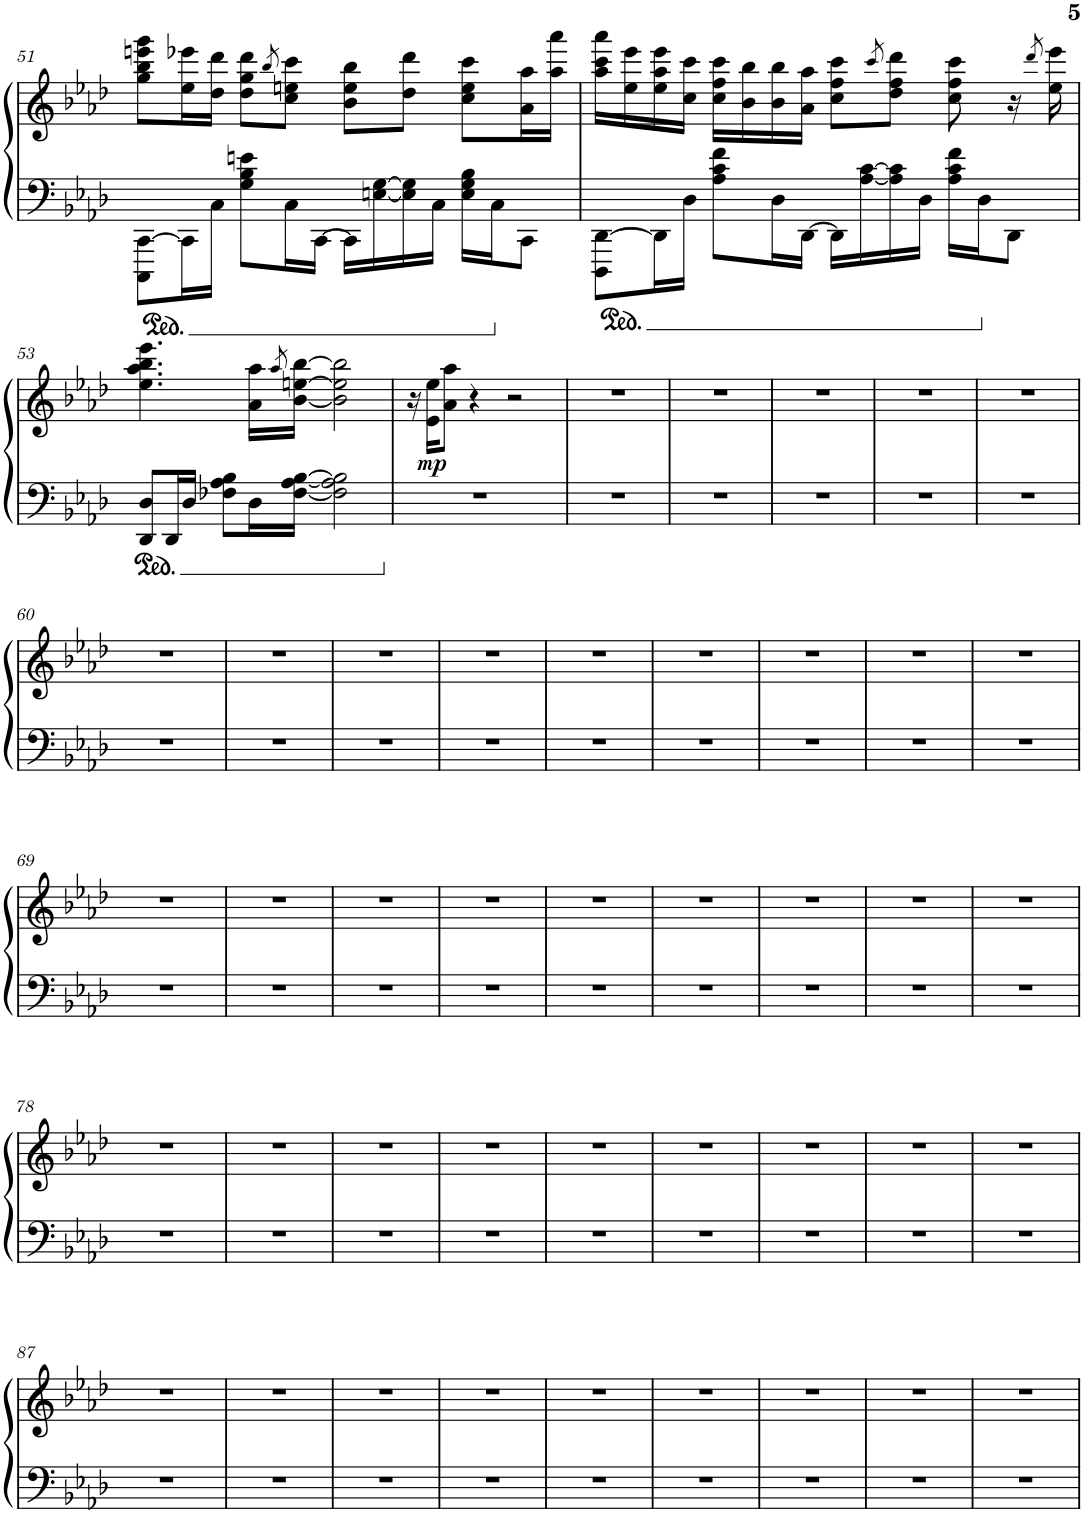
**kern	**kern	**dynam
*part1	*part1	*part1
*staff2	*staff1	*staff1/2
*I"Piano	*	*
*I'Pno.	*	*
!!LO:PB:g=z
*clefF4	*clefG2	*
*k[b-e-a-d-]	*k[b-e-a-d-]	*
*M4/4	*M4/4	*
=51	=51	=51
8CCC\ [8CC\L	8gg\ 8bb-\ 8eeen\ 8ggg\L	.
16CC\L]	16ee-\ 16eee-X\L	.
16C\JJ	16dd-\ 16ddd-\JJ	.
8G\ 8B-\ 8en\L	8dd-\ 8gg\ 8ddd-\L	.
.	8qbb-/	.
16C\L	8cc\ 8een\ 8ccc\J	.
[16CC\JJ	.	.
16CC\LL]	8b-\ 8ee\ 8bb-\L	.
[16En\ [16G\	.	.
16E\] 16G\]	8dd-\ 8ddd-\J	.
16C\JJ	.	.
16E\ 16G\ 16B-\LL	8cc\ 8ee\ 8ccc\L	.
16C\J	.	.
8CC\J	16a-\ 16aa-\L	.
.	16aa-\ 16aaa-\JJ	.
=52	=52	=52
8DDD-\ [8DD-\L	16aa-\ 16ccc\ 16aaa-\LL	.
.	16ee-\ 16eee-\	.
16DD-\L]	16ee-\ 16aa-\ 16eee-\	.
16D-\JJ	16cc\ 16ccc\JJ	.
8A-\ 8c\ 8f\L	16cc\ 16ff\ 16ccc\LL	.
.	16b-\ 16bb-\	.
16D-\L	16b-\ 16bb-\	.
[16DD-\JJ	16a-\ 16aa-\JJ	.
16DD-\LL]	8cc\ 8ff\ 8ccc\L	.
[16A-\ [16c\	.	.
.	8qccc/	.
16A-\] 16c\]	8dd-\ 8ff\ 8ddd-\J	.
16D-\JJ	.	.
16A-\ 16c\ 16f\LL	8cc\ 8ff\ 8ccc\	.
16D-\J	.	.
8DD-\J	16r	.
.	8qddd-/	.
.	16ee-\ 16eee-\	.
!!LO:LB:g=z
=53	=53	=53
8DD-/ 8D-/L	4.ee-\ 4.aa-\ 4.bb-\ 4.eee-\	.
16DD-/L	.	.
16D-/JJ	.	.
8F-X\ 8A-\ 8B-\L	.	.
16D-\L	16a-\ 16aa-\LL	.
.	8qaa-/	.
[16F-\ [16A-\ [16B-\JJ	[16b-\ [16een\ [16bb-\JJ	.
2F-\] 2A-\] 2B-\]	2b-\] 2ee\] 2bb-\]	.
=54	=54	=54
1r	16r	.
!	!	!LO:DY:b
.	16e-\ 16ee-\KL	mp
.	8a-\ 8aa-\J	.
.	4r	.
.	2r	.
=55	=55	=55
1r	1r	.
=56	=56	=56
1r	1r	.
=57	=57	=57
1r	1r	.
=58	=58	=58
1r	1r	.
=59	=59	=59
1r	1r	.
!!LO:LB:g=z
=60	=60	=60
1r	1r	.
=61	=61	=61
1r	1r	.
=62	=62	=62
1r	1r	.
=63	=63	=63
1r	1r	.
=64	=64	=64
1r	1r	.
=65	=65	=65
1r	1r	.
=66	=66	=66
1r	1r	.
=67	=67	=67
1r	1r	.
=68	=68	=68
1r	1r	.
!!LO:LB:g=z
=69	=69	=69
1r	1r	.
=70	=70	=70
1r	1r	.
=71	=71	=71
1r	1r	.
=72	=72	=72
1r	1r	.
=73	=73	=73
1r	1r	.
=74	=74	=74
1r	1r	.
=75	=75	=75
1r	1r	.
=76	=76	=76
1r	1r	.
=77	=77	=77
1r	1r	.
!!LO:LB:g=z
=78	=78	=78
1r	1r	.
=79	=79	=79
1r	1r	.
=80	=80	=80
1r	1r	.
=81	=81	=81
1r	1r	.
=82	=82	=82
1r	1r	.
=83	=83	=83
1r	1r	.
=84	=84	=84
1r	1r	.
=85	=85	=85
1r	1r	.
=86	=86	=86
1r	1r	.
!!LO:LB:g=z
=87	=87	=87
1r	1r	.
=88	=88	=88
1r	1r	.
=89	=89	=89
1r	1r	.
=90	=90	=90
1r	1r	.
=91	=91	=91
1r	1r	.
=92	=92	=92
1r	1r	.
=93	=93	=93
1r	1r	.
=94	=94	=94
1r	1r	.
=95	=95	=95
1r	1r	.
=	=	=
*-	*-	*-
